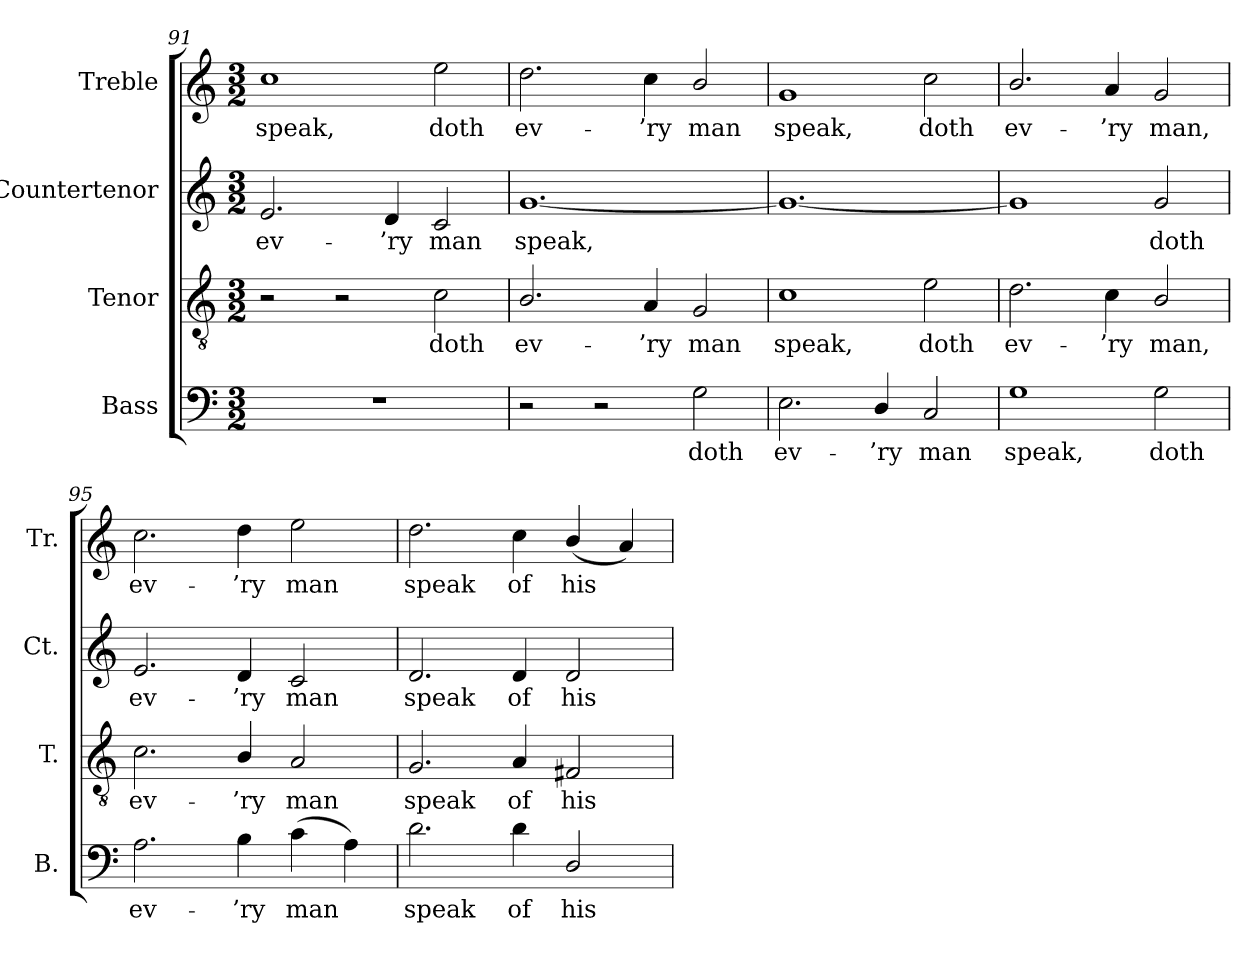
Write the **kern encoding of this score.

**kern	**text	**kern	**text	**kern	**text	**kern	**text
*part4	*part4	*part3	*part3	*part2	*part2	*part1	*part1
*staff4	*staff4	*staff3	*staff3	*staff2	*staff2	*staff1	*staff1
*I"Bass	*	*I"Tenor	*	*I"Countertenor	*	*I"Treble	*
*I'B.	*	*I'T.	*	*I'Ct.	*	*I'Tr.	*
*clefF4	*	*clefGv2	*	*clefG2	*	*clefG2	*
*	*	*ITrd7c12	*	*	*	*	*
*k[]	*	*k[]	*	*k[]	*	*k[]	*
*C:	*	*C:	*	*C:	*	*C:	*
*M3/2	*	*M3/2	*	*M3/2	*	*M3/2	*
=91	=91	=91	=91	=91	=91	=91	=91
!LO:N:vis=1	!	!	!	!	!	!	!
!	!	!	!	!	!LO:LY:b:color=#000000	!	!
!	!	!	!	!	!	!	!LO:LY:b:color=#000000
1.r	.	2r	.	2.ei/	ev-	1cci	speak,
.	.	2r	.	.	.	.	.
!	!	!	!	!	!LO:LY:b:color=#000000	!	!
.	.	.	.	4di/	-’ry	.	.
!	!	!	!LO:LY:b:color=#000000	!	!	!	!
!	!	!	!	!	!LO:LY:b:color=#000000	!	!
!	!	!	!	!	!	!	!LO:LY:b:color=#000000
.	.	2Ci\	doth	2ci/	man	2eei\	doth
=92	=92	=92	=92	=92	=92	=92	=92
!	!	!	!LO:LY:b:color=#000000	!	!	!	!
!	!	!	!	!	!LO:LY:b:color=#000000	!	!
!	!	!	!	!	!	!	!LO:LY:b:color=#000000
2r	.	2.BBi/	ev-	[1.gi	speak,	2.ddi\	ev-
2r	.	.	.	.	.	.	.
!	!	!	!LO:LY:b:color=#000000	!	!	!	!
!	!	!	!	!	!	!	!LO:LY:b:color=#000000
.	.	4AAi/	-’ry	.	.	4cci\	-’ry
!	!LO:LY:b:color=#000000	!	!	!	!	!	!
!	!	!	!LO:LY:b:color=#000000	!	!	!	!
!	!	!	!	!	!	!	!LO:LY:b:color=#000000
2Gi\	doth	2GGi/	man	.	.	2bi/	man
=93	=93	=93	=93	=93	=93	=93	=93
!	!LO:LY:b:color=#000000	!	!	!	!	!	!
!	!	!	!LO:LY:b:color=#000000	!	!	!	!
!	!	!	!	!	!	!	!LO:LY:b:color=#000000
2.Ei\	ev-	1Ci	speak,	1.gi_	.	1gi	speak,
!	!LO:LY:b:color=#000000	!	!	!	!	!	!
4Di/	-’ry	.	.	.	.	.	.
!	!LO:LY:b:color=#000000	!	!	!	!	!	!
!	!	!	!LO:LY:b:color=#000000	!	!	!	!
!	!	!	!	!	!	!	!LO:LY:b:color=#000000
2Ci/	man	2Ei\	doth	.	.	2cci\	doth
=94	=94	=94	=94	=94	=94	=94	=94
!	!LO:LY:b:color=#000000	!	!	!	!	!	!
!	!	!	!LO:LY:b:color=#000000	!	!	!	!
!	!	!	!	!	!	!	!LO:LY:b:color=#000000
1Gi	speak,	2.Di\	ev-	1gi]	.	2.bi/	ev-
!	!	!	!LO:LY:b:color=#000000	!	!	!	!
!	!	!	!	!	!	!	!LO:LY:b:color=#000000
.	.	4Ci\	-’ry	.	.	4ai/	-’ry
!	!LO:LY:b:color=#000000	!	!	!	!	!	!
!	!	!	!LO:LY:b:color=#000000	!	!	!	!
!	!	!	!	!	!LO:LY:b:color=#000000	!	!
!	!	!	!	!	!	!	!LO:LY:b:color=#000000
2Gi\	doth	2BBi/	man,	2gi/	doth	2gi/	man,
!!LO:LB:g=z
=95	=95	=95	=95	=95	=95	=95	=95
!	!LO:LY:b:color=#000000	!	!	!	!	!	!
!	!	!	!LO:LY:b:color=#000000	!	!	!	!
!	!	!	!	!	!LO:LY:b:color=#000000	!	!
!	!	!	!	!	!	!	!LO:LY:b:color=#000000
2.Ai\	ev-	2.Ci\	ev-	2.ei/	ev-	2.cci\	ev-
!	!LO:LY:b:color=#000000	!	!	!	!	!	!
!	!	!	!LO:LY:b:color=#000000	!	!	!	!
!	!	!	!	!	!LO:LY:b:color=#000000	!	!
!	!	!	!	!	!	!	!LO:LY:b:color=#000000
4Bi\	-’ry	4BBi/	-’ry	4di/	-’ry	4ddi\	-’ry
!	!LO:LY:b:color=#000000	!	!	!	!	!	!
!	!	!	!LO:LY:b:color=#000000	!	!	!	!
!	!	!	!	!	!LO:LY:b:color=#000000	!	!
!	!	!	!	!	!	!	!LO:LY:b:color=#000000
(4ci\	man	2AAi/	man	2ci/	man	2eei\	man
4Ai\)	.	.	.	.	.	.	.
=96	=96	=96	=96	=96	=96	=96	=96
!	!LO:LY:b:color=#000000	!	!	!	!	!	!
!	!	!	!LO:LY:b:color=#000000	!	!	!	!
!	!	!	!	!	!LO:LY:b:color=#000000	!	!
!	!	!	!	!	!	!	!LO:LY:b:color=#000000
2.di\	speak	2.GGi/	speak	2.di/	speak	2.ddi\	speak
!	!LO:LY:b:color=#000000	!	!	!	!	!	!
!	!	!	!LO:LY:b:color=#000000	!	!	!	!
!	!	!	!	!	!LO:LY:b:color=#000000	!	!
!	!	!	!	!	!	!	!LO:LY:b:color=#000000
4di\	of	4AAi/	of	4di/	of	4cci\	of
!	!LO:LY:b:color=#000000	!	!	!	!	!	!
!	!	!	!LO:LY:b:color=#000000	!	!	!	!
!	!	!	!	!	!LO:LY:b:color=#000000	!	!
!	!	!	!	!	!	!	!LO:LY:b:color=#000000
2Di/	his	2FF#Xi/	his	2di/	his	(4bi/	his
.	.	.	.	.	.	4ai/)	.
=	=	=	=	=	=	=	=
*-	*-	*-	*-	*-	*-	*-	*-
